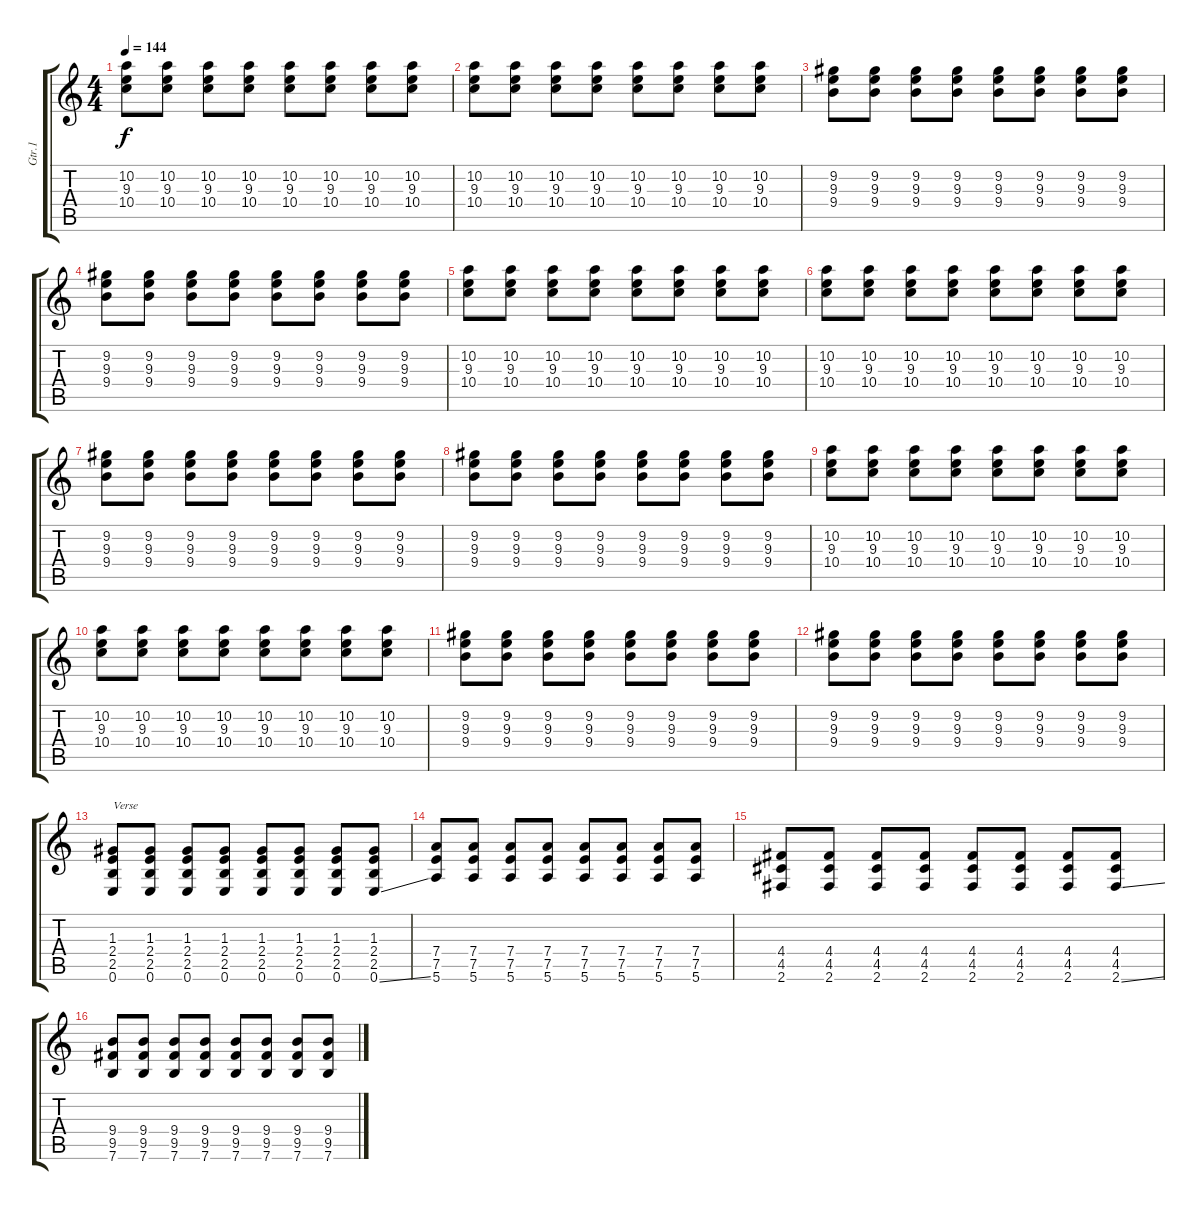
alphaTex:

\track ("Gtr.1" "Gtr.1") {instrument overdrivenguitar}
\staff {score tabs}
\tuning (E4 B3 G3 D3 A2 E2) {hide}
\ts (4 4)
\tempo 144
\clef g2
\ks c
(10.2 9.3 10.4).8{dy f} (10.2 9.3 10.4).8 (10.2 9.3 10.4).8 (10.2 9.3 10.4).8 (10.2 9.3 10.4).8 (10.2 9.3 10.4).8 (10.2 9.3 10.4).8 (10.2 9.3 10.4).8 |
(10.2 9.3 10.4).8 (10.2 9.3 10.4).8 (10.2 9.3 10.4).8 (10.2 9.3 10.4).8 (10.2 9.3 10.4).8 (10.2 9.3 10.4).8 (10.2 9.3 10.4).8 (10.2 9.3 10.4).8 |
(9.2 9.3 9.4).8 (9.2 9.3 9.4).8 (9.2 9.3 9.4).8 (9.2 9.3 9.4).8 (9.2 9.3 9.4).8 (9.2 9.3 9.4).8 (9.2 9.3 9.4).8 (9.2 9.3 9.4).8 |
(9.2 9.3 9.4).8 (9.2 9.3 9.4).8 (9.2 9.3 9.4).8 (9.2 9.3 9.4).8 (9.2 9.3 9.4).8 (9.2 9.3 9.4).8 (9.2 9.3 9.4).8 (9.2 9.3 9.4).8 |
(10.2 9.3 10.4).8 (10.2 9.3 10.4).8 (10.2 9.3 10.4).8 (10.2 9.3 10.4).8 (10.2 9.3 10.4).8 (10.2 9.3 10.4).8 (10.2 9.3 10.4).8 (10.2 9.3 10.4).8 |
(10.2 9.3 10.4).8 (10.2 9.3 10.4).8 (10.2 9.3 10.4).8 (10.2 9.3 10.4).8 (10.2 9.3 10.4).8 (10.2 9.3 10.4).8 (10.2 9.3 10.4).8 (10.2 9.3 10.4).8 |
(9.2 9.3 9.4).8 (9.2 9.3 9.4).8 (9.2 9.3 9.4).8 (9.2 9.3 9.4).8 (9.2 9.3 9.4).8 (9.2 9.3 9.4).8 (9.2 9.3 9.4).8 (9.2 9.3 9.4).8 |
(9.2 9.3 9.4).8 (9.2 9.3 9.4).8 (9.2 9.3 9.4).8 (9.2 9.3 9.4).8 (9.2 9.3 9.4).8 (9.2 9.3 9.4).8 (9.2 9.3 9.4).8 (9.2 9.3 9.4).8 |
(10.2 9.3 10.4).8 (10.2 9.3 10.4).8 (10.2 9.3 10.4).8 (10.2 9.3 10.4).8 (10.2 9.3 10.4).8 (10.2 9.3 10.4).8 (10.2 9.3 10.4).8 (10.2 9.3 10.4).8 |
(10.2 9.3 10.4).8 (10.2 9.3 10.4).8 (10.2 9.3 10.4).8 (10.2 9.3 10.4).8 (10.2 9.3 10.4).8 (10.2 9.3 10.4).8 (10.2 9.3 10.4).8 (10.2 9.3 10.4).8 |
(9.2 9.3 9.4).8 (9.2 9.3 9.4).8 (9.2 9.3 9.4).8 (9.2 9.3 9.4).8 (9.2 9.3 9.4).8 (9.2 9.3 9.4).8 (9.2 9.3 9.4).8 (9.2 9.3 9.4).8 |
(9.2 9.3 9.4).8 (9.2 9.3 9.4).8 (9.2 9.3 9.4).8 (9.2 9.3 9.4).8 (9.2 9.3 9.4).8 (9.2 9.3 9.4).8 (9.2 9.3 9.4).8 (9.2 9.3 9.4).8 |
(1.3 2.4 2.5 0.6).8{txt "Verse" instrument electricguitarmuted} (1.3 2.4 2.5 0.6).8 (1.3 2.4 2.5 0.6).8 (1.3 2.4 2.5 0.6).8 (1.3 2.4 2.5 0.6).8 (1.3 2.4 2.5 0.6).8 (1.3 2.4 2.5 0.6).8 (1.3 2.4 2.5 0.6{ss}).8 |
(7.4 7.5 5.6).8 (7.4 7.5 5.6).8 (7.4 7.5 5.6).8 (7.4 7.5 5.6).8 (7.4 7.5 5.6).8 (7.4 7.5 5.6).8 (7.4 7.5 5.6).8 (7.4 7.5 5.6).8 |
(4.4 4.5 2.6).8 (4.4 4.5 2.6).8 (4.4 4.5 2.6).8 (4.4 4.5 2.6).8 (4.4 4.5 2.6).8 (4.4 4.5 2.6).8 (4.4 4.5 2.6).8 (4.4 4.5 2.6{ss}).8 |
(9.4 9.5 7.6).8 (9.4 9.5 7.6).8 (9.4 9.5 7.6).8 (9.4 9.5 7.6).8 (9.4 9.5 7.6).8 (9.4 9.5 7.6).8 (9.4 9.5 7.6).8 (9.4 9.5 7.6).8
